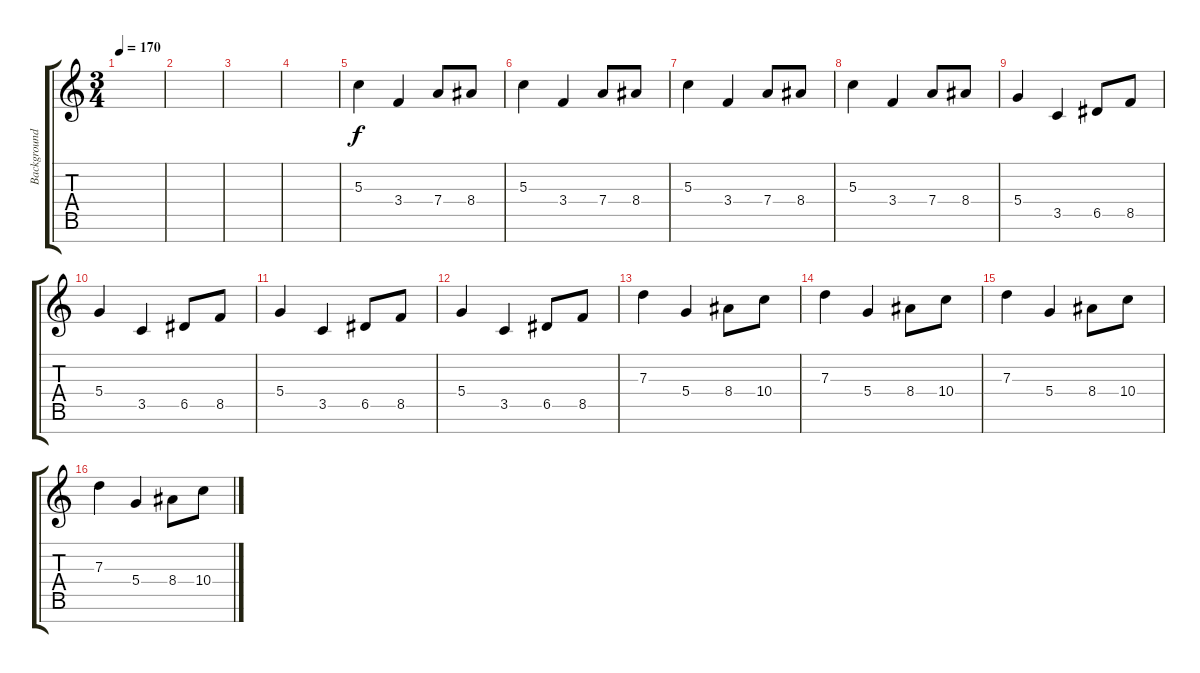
\track ("Background" "Background") {instrument distortionguitar}
\staff {score tabs}
\tuning (E4 B3 G3 D3 A2 E2 B1) {hide}
\ts (3 4)
\tempo 170
\clef g2
\ks c
|
|
|
|
5.3.4 3.4.4 7.4.8 8.4.8 |
5.3.4 3.4.4 7.4.8 8.4.8 |
5.3.4 3.4.4 7.4.8 8.4.8 |
5.3.4 3.4.4 7.4.8 8.4.8 |
5.4.4 3.5.4 6.5.8 8.5.8 |
5.4.4 3.5.4 6.5.8 8.5.8 |
5.4.4 3.5.4 6.5.8 8.5.8 |
5.4.4 3.5.4 6.5.8 8.5.8 |
7.3.4 5.4.4 8.4.8 10.4.8 |
7.3.4 5.4.4 8.4.8 10.4.8 |
7.3.4 5.4.4 8.4.8 10.4.8 |
7.3.4 5.4.4 8.4.8 10.4.8
